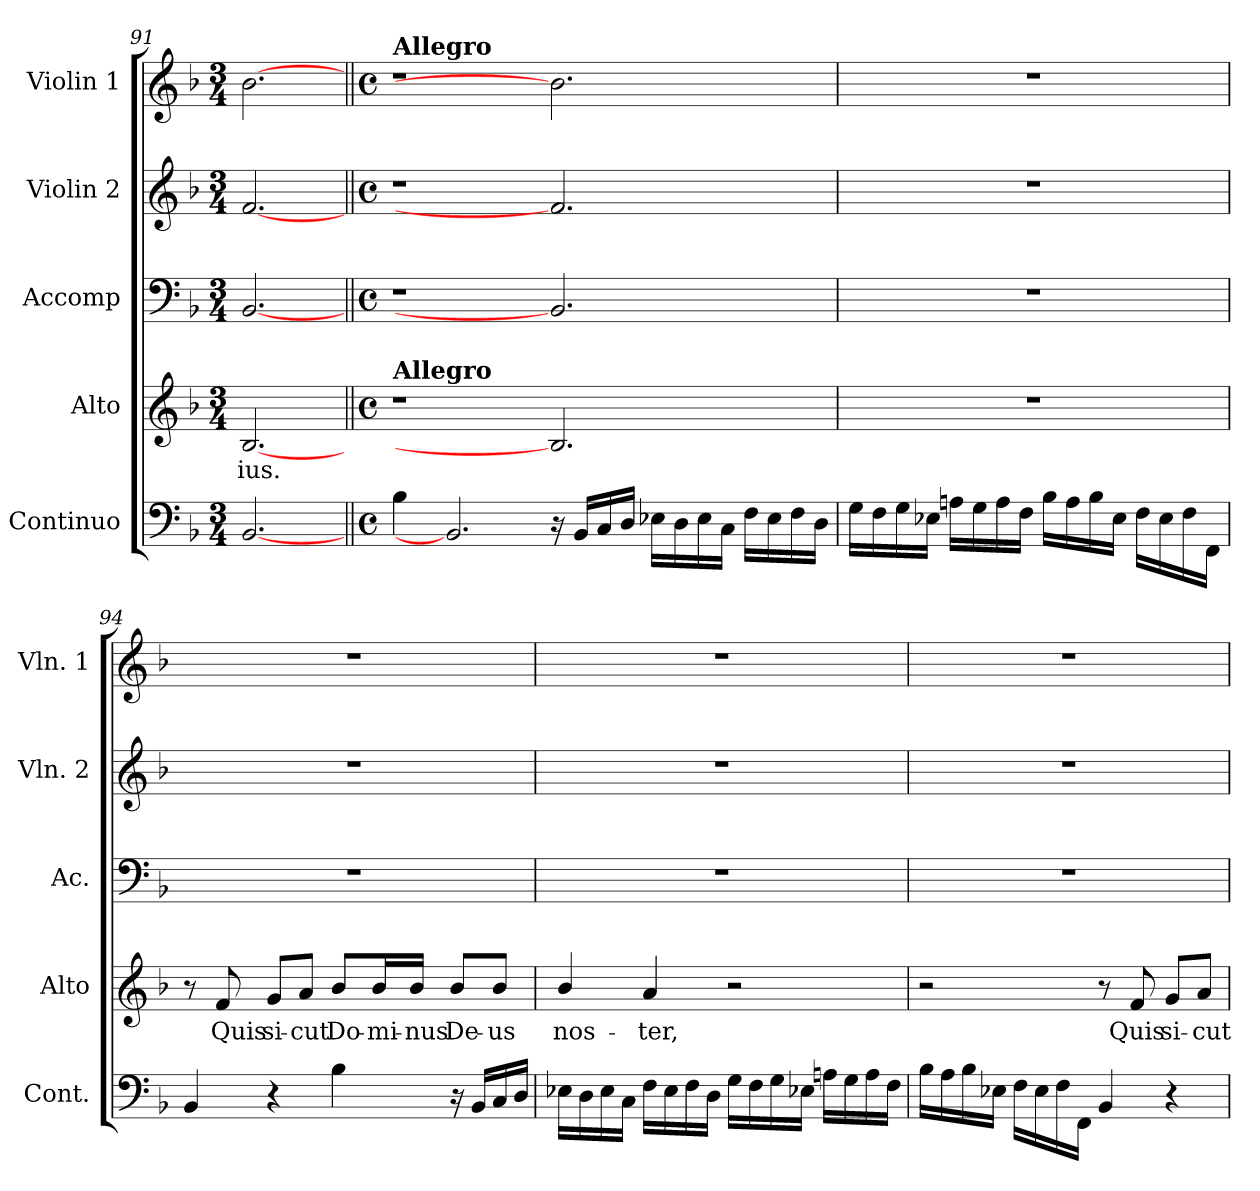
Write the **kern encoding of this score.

**kern	**kern	**text	**kern	**kern	**kern
*part5	*part4	*part4	*part3	*part2	*part1
*staff5	*staff4	*staff4	*staff3	*staff2	*staff1
*I"Continuo	*I"Alto	*	*I"Accomp	*I"Violin 2	*I"Violin 1
*I'Cont.	*I'Alto	*	*I'Ac.	*I'Vln. 2	*I'Vln. 1
*clefF4	*clefG2	*	*clefF4	*clefG2	*clefG2
*k[b-]	*k[b-]	*	*k[b-]	*k[b-]	*k[b-]
*F:	*F:	*	*F:	*F:	*F:
*M3/4	*M3/4	*	*M3/4	*M3/4	*M3/4
=91	=91	=91	=91	=91	=91
!	!	!LO:LY:b:color=#000000	!	!	!
[2.BB-i	[2.B-i	-ius.	[2.BB-i	[2.fi	[2.b-i
!!LO:PB:g=z
=92||	=92||	=92||	=92||	=92||	=92||
*M4/4	*M4/4	*	*M4/4	*M4/4	*M4/4
*met(c)	*met(c)	*	*met(c)	*met(c)	*met(c)
*	*MM120	*	*	*	*MM120
!	!	!	!	!	!LO:TX:a:B:t=Allegro
!	!LO:TX:a:B:t=Allegro	!	!	!	!
4B-i\	1r	.	1r	1r	1r
2.BB-i]	.	.	.	.	.
16r	2.B-i]	.	2.BB-i]	2.fi]	2.b-i]
16BB-i/LL	.	.	.	.	.
16Ci/	.	.	.	.	.
16Di/JJ	.	.	.	.	.
16E-Xi\LL	.	.	.	.	.
16Di\	.	.	.	.	.
16E-i\	.	.	.	.	.
16Ci\JJ	.	.	.	.	.
16Fi\LL	.	.	.	.	.
16E-i\	.	.	.	.	.
16Fi\	.	.	.	.	.
16Di\JJ	.	.	.	.	.
=93	=93	=93	=93	=93	=93
16Gi\LL	1r	.	1r	1r	1r
16Fi\	.	.	.	.	.
16Gi\	.	.	.	.	.
16E-Xi\JJ	.	.	.	.	.
16Ani\LL	.	.	.	.	.
16Gi\	.	.	.	.	.
16Ai\	.	.	.	.	.
16Fi\JJ	.	.	.	.	.
16B-i\LL	.	.	.	.	.
16Ai\	.	.	.	.	.
16B-i\	.	.	.	.	.
16E-i\JJ	.	.	.	.	.
16Fi\LL	.	.	.	.	.
16E-i\	.	.	.	.	.
16Fi\	.	.	.	.	.
16FFi\JJ	.	.	.	.	.
=94	=94	=94	=94	=94	=94
4BB-i/	8r	.	1r	1r	1r
!	!	!LO:LY:b:color=#000000	!	!	!
.	8fi/	Quis	.	.	.
!	!	!LO:LY:b:color=#000000	!	!	!
4r	8gi/L	si-	.	.	.
!	!	!LO:LY:b:color=#000000	!	!	!
.	8ai/J	-cut	.	.	.
!	!	!LO:LY:b:color=#000000	!	!	!
4B-i\	8b-i/L	Do-	.	.	.
!	!	!LO:LY:b:color=#000000	!	!	!
.	16b-i/L	-mi-	.	.	.
!	!	!LO:LY:b:color=#000000	!	!	!
.	16b-i/JJ	-nus	.	.	.
!	!	!LO:LY:b:color=#000000	!	!	!
16r	8b-i/L	De-	.	.	.
16BB-i/LL	.	.	.	.	.
!	!	!LO:LY:b:color=#000000	!	!	!
16Ci/	8b-i/J	-us	.	.	.
16Di/JJ	.	.	.	.	.
!!LO:LB:g=z
=95	=95	=95	=95	=95	=95
!	!	!LO:LY:b:color=#000000	!	!	!
16E-Xi\LL	4b-i/	nos-	1r	1r	1r
16Di\	.	.	.	.	.
16E-i\	.	.	.	.	.
16Ci\JJ	.	.	.	.	.
!	!	!LO:LY:b:color=#000000	!	!	!
16Fi\LL	4ai/	-ter,	.	.	.
16E-i\	.	.	.	.	.
16Fi\	.	.	.	.	.
16Di\JJ	.	.	.	.	.
16Gi\LL	2r	.	.	.	.
16Fi\	.	.	.	.	.
16Gi\	.	.	.	.	.
16E-Xi\JJ	.	.	.	.	.
16Ani\LL	.	.	.	.	.
16Gi\	.	.	.	.	.
16Ai\	.	.	.	.	.
16Fi\JJ	.	.	.	.	.
=96	=96	=96	=96	=96	=96
16B-i\LL	2r	.	1r	1r	1r
16Ai\	.	.	.	.	.
16B-i\	.	.	.	.	.
16E-Xi\JJ	.	.	.	.	.
16Fi\LL	.	.	.	.	.
16E-i\	.	.	.	.	.
16Fi\	.	.	.	.	.
16FFi\JJ	.	.	.	.	.
4BB-i/	8r	.	.	.	.
!	!	!LO:LY:b:color=#000000	!	!	!
.	8fi/	Quis	.	.	.
!	!	!LO:LY:b:color=#000000	!	!	!
4r	8gi/L	si-	.	.	.
!	!	!LO:LY:b:color=#000000	!	!	!
.	8ai/J	-cut	.	.	.
=	=	=	=	=	=
*-	*-	*-	*-	*-	*-
